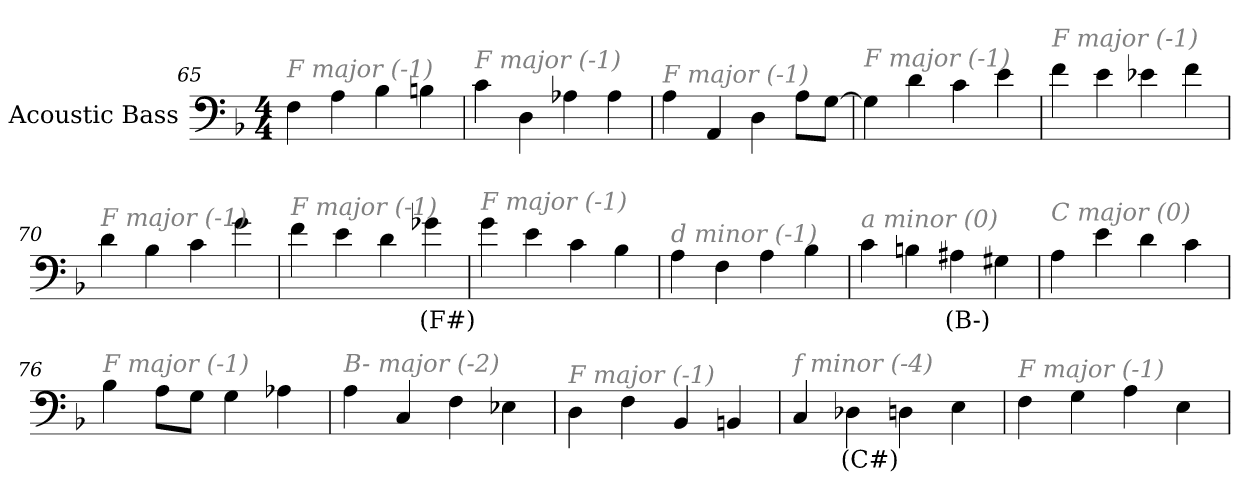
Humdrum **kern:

**kern	**text
*part1	*part1
*staff1	*staff1
*I"Acoustic Bass	*
*clefF4	*
*ITrd7c12	*
*k[b-]	*
*F:	*
*M4/4	*
=65	=65
!LO:TX:i:color=#808080:t=F major (-1)	!
4FF	.
4AA	.
4BB-	.
4BBn	.
=66	=66
!LO:TX:i:color=#808080:t=F major (-1)	!
4C	.
4DD	.
4AA-X	.
4AA-	.
=67	=67
!LO:TX:i:color=#808080:t=F major (-1)	!
4AA	.
4AAA	.
4DD	.
8AAL	.
[8GGJ	.
=68	=68
!LO:TX:i:color=#808080:t=F major (-1)	!
4GG]	.
4D	.
4C	.
4E	.
=69	=69
!LO:TX:i:color=#808080:t=F major (-1)	!
4F	.
4E	.
4E-X	.
4F	.
=70	=70
!LO:TX:i:color=#808080:t=F major (-1)	!
4D	.
4BB-	.
4C	.
4G	.
=71	=71
!LO:TX:i:color=#808080:t=F major (-1)	!
4F	.
4E	.
4D	.
4G-Xi	(F#)
=72	=72
!LO:TX:i:color=#808080:t=F major (-1)	!
4G	.
4E	.
4C	.
4BB-	.
=73	=73
!LO:TX:i:color=#808080:t=d minor (-1)	!
4AA	.
4FF	.
4AA	.
4BB-	.
=74	=74
!LO:TX:i:color=#808080:t=a minor (0)	!
4C	.
4BBn	.
4AA#Xj	(B-)
4GG#X	.
=75	=75
!LO:TX:i:color=#808080:t=C major (0)	!
4AA	.
4E	.
4D	.
4C	.
=76	=76
!LO:TX:i:color=#808080:t=F major (-1)	!
4BB-	.
8AAL	.
8GGJ	.
4GG	.
4AA-X	.
=77	=77
!LO:TX:i:color=#808080:t=B- major (-2)	!
4AA	.
4CC	.
4FF	.
4EE-X	.
=78	=78
!LO:TX:i:color=#808080:t=F major (-1)	!
4DD	.
4FF	.
4BBB-	.
4BBBn	.
=79	=79
!LO:TX:i:color=#808080:t=f minor (-4)	!
4CC	.
4DD-Xi	(C#)
4DD	.
4EE	.
=80	=80
!LO:TX:i:color=#808080:t=F major (-1)	!
4FF	.
4GG	.
4AA	.
4EE	.
=	=
*-	*-
